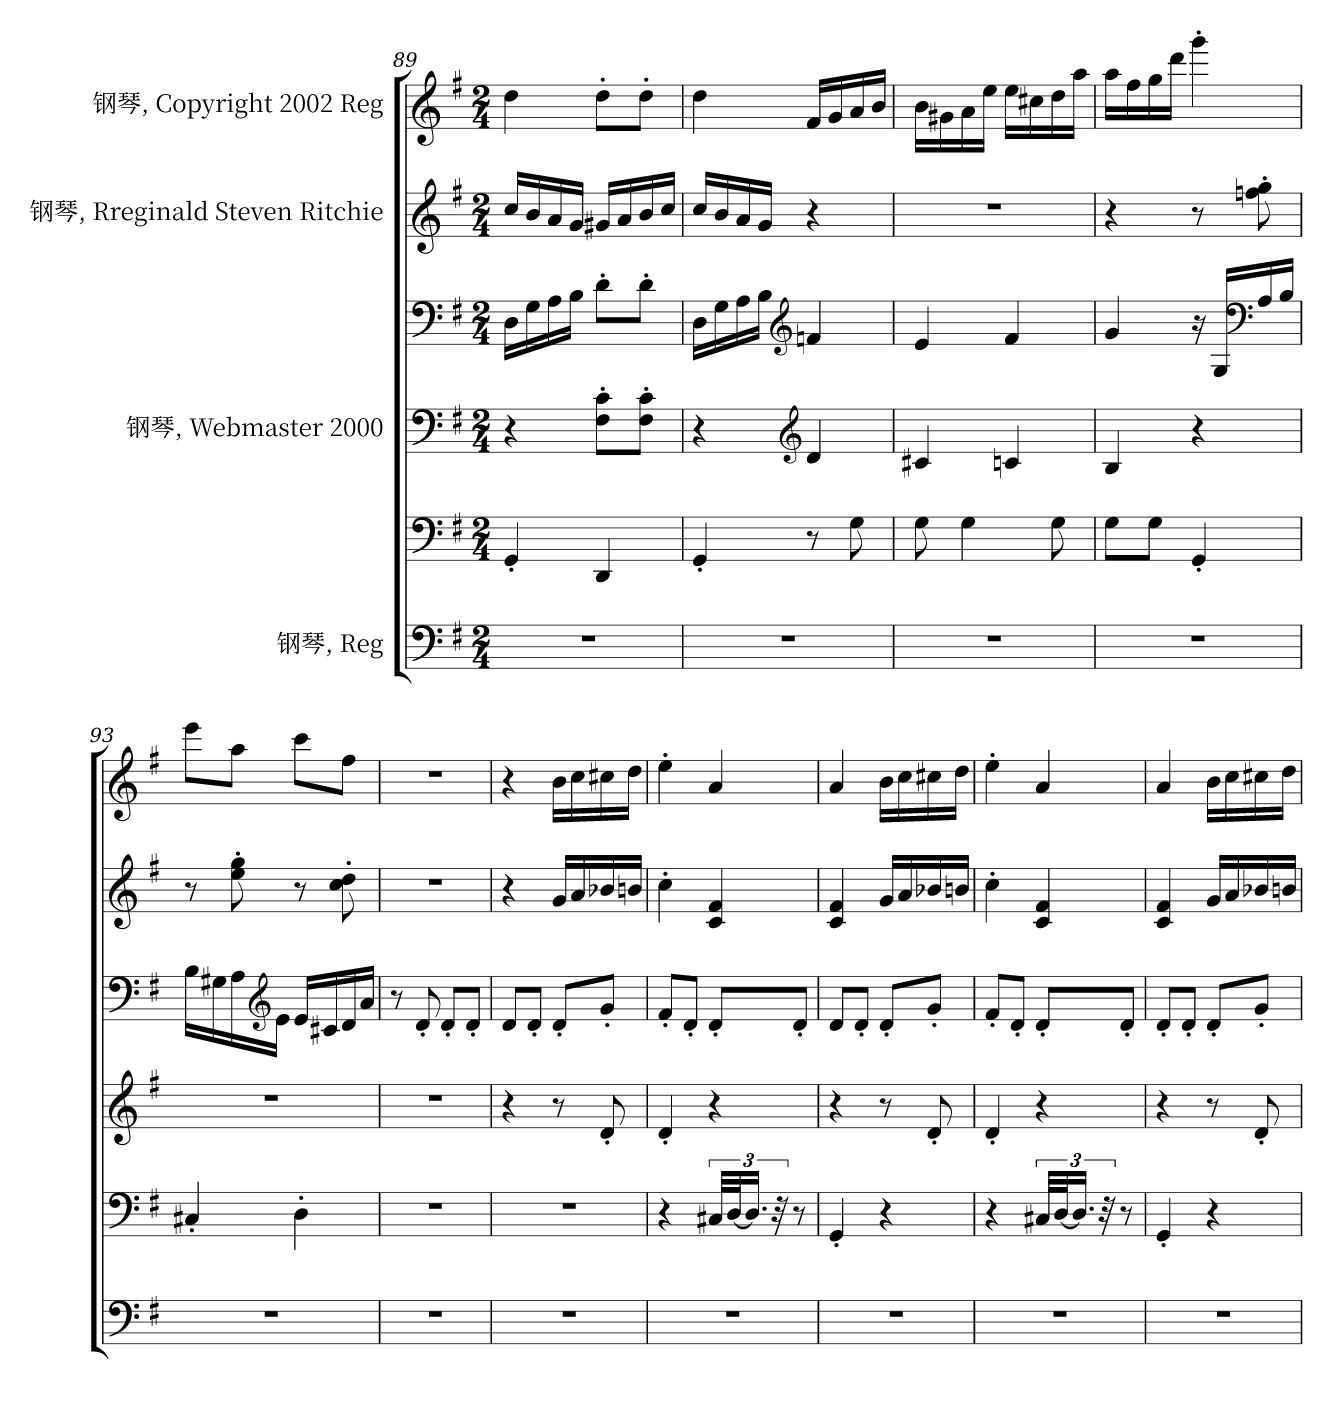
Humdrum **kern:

**kern	**kern	**kern	**kern	**kern	**kern
*part4	*part4	*part3	*part3	*part2	*part1
*staff6	*staff5	*staff4	*staff3	*staff2	*staff1
*I"钢琴, Reg	*	*I"钢琴, Webmaster 2000	*	*I"钢琴, Rreginald Steven Ritchie	*I"钢琴, Copyright 2002 Reg
!!LO:LB:g=z
*clefF4	*clefF4	*clefF4	*clefF4	*clefG2	*clefG2
*k[f#]	*k[f#]	*k[f#]	*k[f#]	*k[f#]	*k[f#]
*M2/4	*M2/4	*M2/4	*M2/4	*M2/4	*M2/4
=89	=89	=89	=89	=89	=89
2r	4GG'/	4r	16D\LL	16cc/LL	4dd\
.	.	.	16G\	16b/	.
.	.	.	16A\	16a/	.
.	.	.	16B\JJ	16g/JJ	.
.	4DD/	8F#\' 8c\'L	8d'\L	16g#X/LL	8dd'\L
.	.	.	.	16a/	.
.	.	8F#\' 8c\'J	8d'\J	16b/	8dd'\J
.	.	.	.	16cc/JJ	.
=90	=90	=90	=90	=90	=90
2r	4GG'/	4r	16D\LL	16cc/LL	4dd\
.	.	.	16G\	16b/	.
.	.	.	16A\	16a/	.
.	.	.	16B\JJ	16g/JJ	.
*	*	*clefG2	*clefG2	*	*
.	8r	4d/	4fn/	4r	16f#/LL
.	.	.	.	.	16g/
.	8G\	.	.	.	16a/
.	.	.	.	.	16b/JJ
=91	=91	=91	=91	=91	=91
2r	8G\	4c#X/	4e/	2r	16b\LL
.	.	.	.	.	16g#X\
.	4G\	.	.	.	16a\
.	.	.	.	.	16ee\JJ
.	.	4cn/	4f#/	.	16ee\LL
.	.	.	.	.	16cc#X\
.	8G\	.	.	.	16dd\
.	.	.	.	.	16aa\JJ
=92	=92	=92	=92	=92	=92
2r	8G\L	4B/	4g/	4r	16aa\LL
.	.	.	.	.	16ff#\
.	8G\J	.	.	.	16gg\
.	.	.	.	.	16ddd\JJ
.	4GG'/	4r	16r	8r	4ggg'\
.	.	.	16G/LL	.	.
*	*	*	*clefF4	*	*
.	.	.	16A/	8ffn\' 8gg\'	.
.	.	.	16B/JJ	.	.
!!LO:PB:g=z
=93	=93	=93	=93	=93	=93
2r	4C#X'/	2r	16B\LL	8r	8eee\L
.	.	.	16G#X\	.	.
.	.	.	16A\	8ee\' 8gg\'	8aa\J
*	*	*	*clefG2	*	*
.	.	.	16e\JJ	.	.
.	4D'\	.	16e/LL	8r	8ccc\L
.	.	.	16c#X/	.	.
.	.	.	16d/	8cc\' 8dd\'	8ff#\J
.	.	.	16a/JJ	.	.
=94	=94	=94	=94	=94	=94
2r	2r	2r	8r	2r	2r
.	.	.	8d'/	.	.
.	.	.	8d'/L	.	.
.	.	.	8d'/J	.	.
=95	=95	=95	=95	=95	=95
2r	2r	4r	8d/L	4r	4r
.	.	.	8d'/J	.	.
.	.	8r	8d'/L	16g/LL	16b\LL
.	.	.	.	16a/	16cc\
.	.	8d'/	8g'/J	16b-X/	16cc#X\
.	.	.	.	16bn/JJ	16dd\JJ
=96	=96	=96	=96	=96	=96
2r	4r	4d'/	8f#'/L	4cc'\	4ee'\
.	.	.	8d'/J	.	.
.	48C#X/LLL	4r	8d'/L	4c/ 4f#/	4a/
.	[48D/J	.	.	.	.
.	24.D/JJ]	.	.	.	.
.	48r	.	.	.	.
.	8r	.	8d'/J	.	.
=97	=97	=97	=97	=97	=97
2r	4GG'/	4r	8d/L	4c/ 4f#/	4a/
.	.	.	8d'/J	.	.
.	4r	8r	8d'/L	16g/LL	16b\LL
.	.	.	.	16a/	16cc\
.	.	8d'/	8g'/J	16b-X/	16cc#X\
.	.	.	.	16bn/JJ	16dd\JJ
!!LO:LB:g=z
=98	=98	=98	=98	=98	=98
2r	4r	4d'/	8f#'/L	4cc'\	4ee'\
.	.	.	8d'/J	.	.
.	48C#X/LLL	4r	8d'/L	4c/ 4f#/	4a/
.	[48D/J	.	.	.	.
.	24.D/JJ]	.	.	.	.
.	48r	.	.	.	.
.	8r	.	8d'/J	.	.
=99	=99	=99	=99	=99	=99
2r	4GG'/	4r	8d'/L	4c/ 4f#/	4a/
.	.	.	8d'/J	.	.
.	4r	8r	8d'/L	16g/LL	16b\LL
.	.	.	.	16a/	16cc\
.	.	8d'/	8g'/J	16b-X/	16cc#X\
.	.	.	.	16bn/JJ	16dd\JJ
=	=	=	=	=	=
*-	*-	*-	*-	*-	*-
